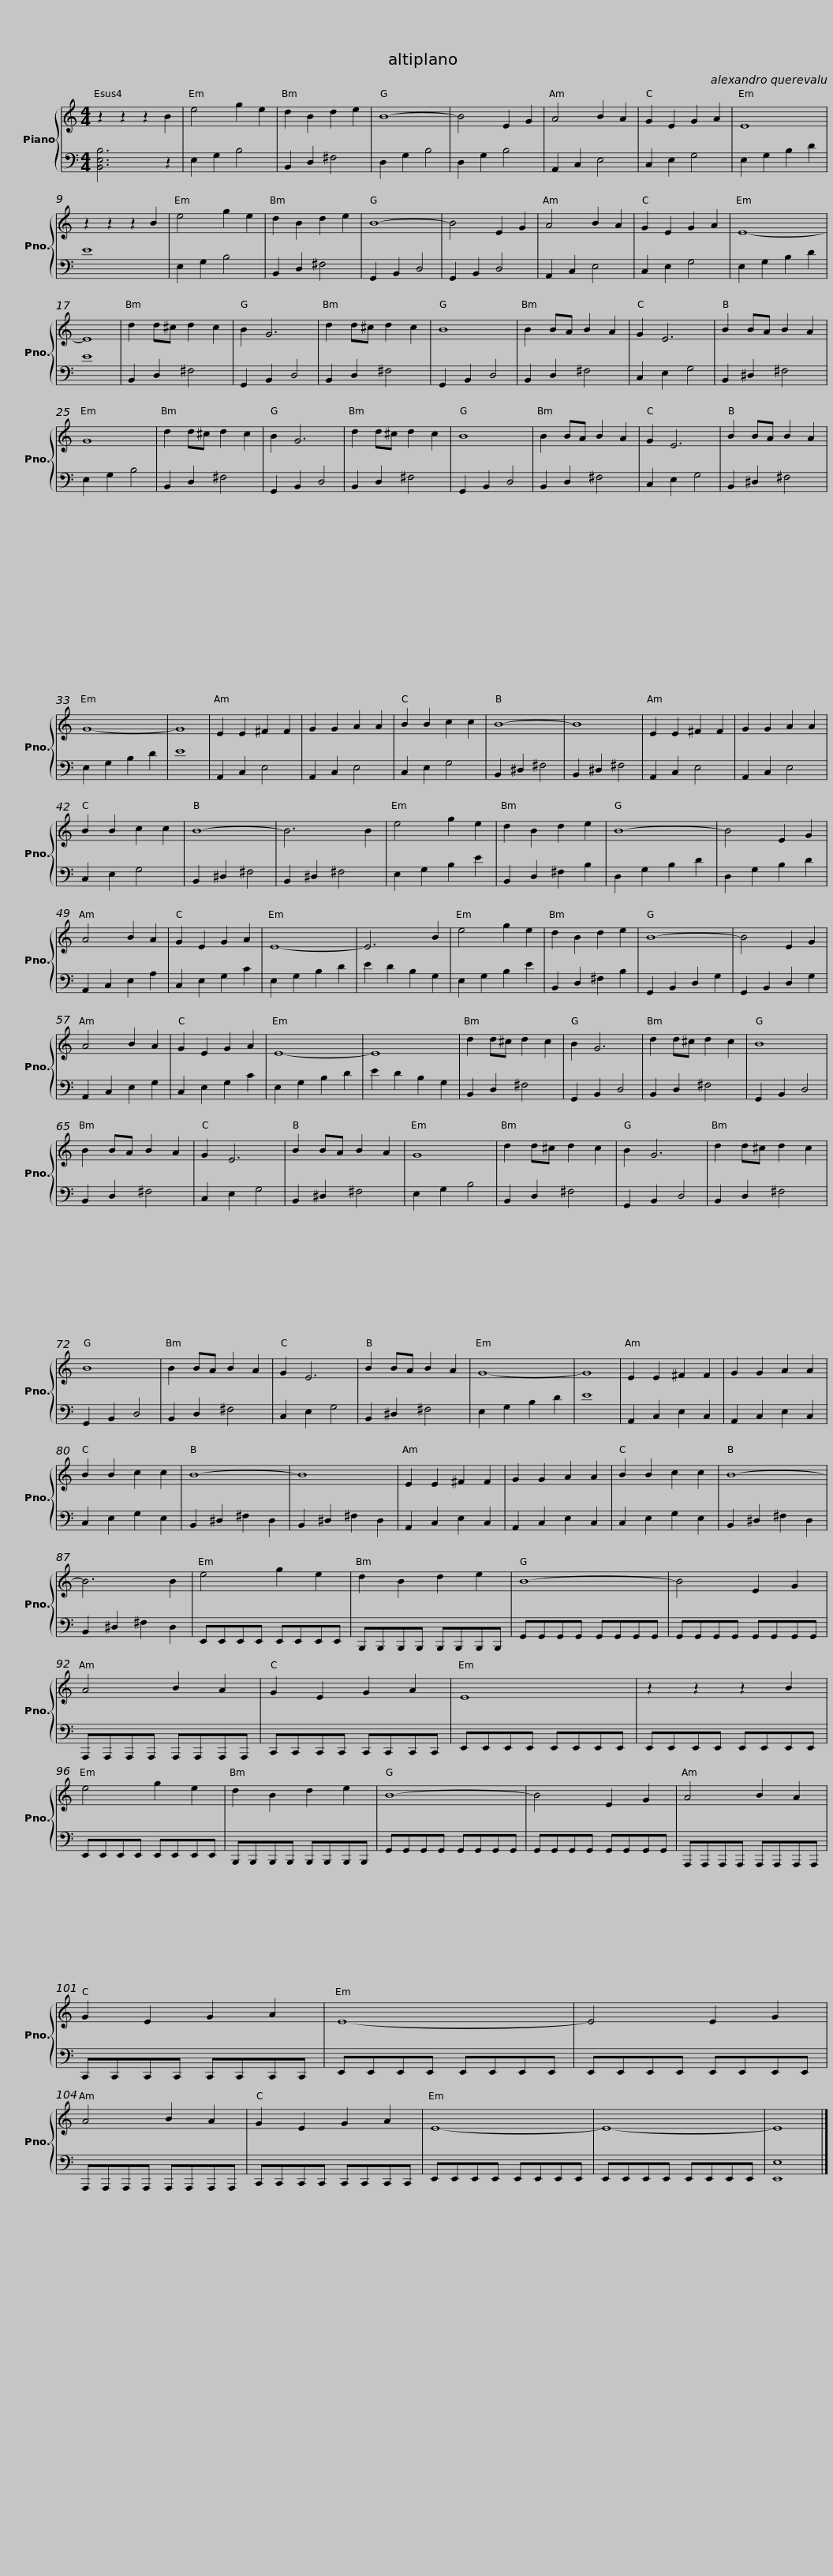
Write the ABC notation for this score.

X:1
%%score { 1 | 2 }
L:1/8
M:4/4
I:linebreak $
K:C
V:1 treble
V:2 bass
V:1
 z2 z2 z2 B2 | e4 g2 e2 | d2 B2 d2 e2 | B8- | B4 E2 G2 | %5
 A4 B2 A2 | G2 E2 G2 A2 | E8 | z2 z2 z2 B2 | e4 g2 e2 |$ %10
 d2 B2 d2 e2 | B8- | B4 E2 G2 | A4 B2 A2 | G2 E2 G2 A2 | %15
 E8- | E8 | d2 d^c d2 c2 | B2 G6 | d2 d^c d2 c2 |$ %20
 B8 | B2 BA B2 A2 | G2 E6 | B2 BA B2 A2 | G8 | %25
 d2 d^c d2 c2 | B2 G6 | d2 d^c d2 c2 | B8 |$ B2 BA B2 A2 | %30
 G2 E6 | B2 BA B2 A2 | G8- | G8 | E2 E2 ^F2 F2 | %35
 G2 G2 A2 A2 | B2 B2 c2 c2 | B8- |$ B8 | E2 E2 ^F2 F2 | %40
 G2 G2 A2 A2 | B2 B2 c2 c2 | B8- | B6 B2 | e4 g2 e2 | %45
 d2 B2 d2 e2 | B8- |$ B4 E2 G2 | A4 B2 A2 | G2 E2 G2 A2 | %50
 E8- | E6 B2 | e4 g2 e2 | d2 B2 d2 e2 | B8- | %55
 B4 E2 G2 | A4 B2 A2 |$ G2 E2 G2 A2 | E8- | E8 | %60
 d2 d^c d2 c2 | B2 G6 | d2 d^c d2 c2 | B8 | B2 BA B2 A2 | %65
 G2 E6 |$ B2 BA B2 A2 | G8 | d2 d^c d2 c2 | B2 G6 | %70
 d2 d^c d2 c2 | B8 | B2 BA B2 A2 | G2 E6 | B2 BA B2 A2 |$ %75
 G8- | G8 | E2 E2 ^F2 F2 | G2 G2 A2 A2 | B2 B2 c2 c2 | %80
 B8- | B8 | E2 E2 ^F2 F2 | G2 G2 A2 A2 |$ B2 B2 c2 c2 | %85
 B8- | B6 B2 | e4 g2 e2 | d2 B2 d2 e2 | B8- |$ %90
 B4 E2 G2 | A4 B2 A2 | G2 E2 G2 A2 | E8 |$ z2 z2 z2 B2 | %95
 e4 g2 e2 | d2 B2 d2 e2 | B8- |$ B4 E2 G2 | A4 B2 A2 | %100
 G2 E2 G2 A2 | E8- |$ E4 E2 G2 | A4 B2 A2 | G2 E2 G2 A2 | %105
 E8- |$ E8- | E8 |] %108
V:2
 [B,,E,B,]6 z2 | E,2 G,2 B,4 | B,,2 D,2 ^F,4 | D,2 G,2 B,4 | D,2 G,2 B,4 | %5
 A,,2 C,2 E,4 | C,2 E,2 G,4 | E,2 G,2 B,2 D2 | E8 | E,2 G,2 B,4 |$ %10
 B,,2 D,2 ^F,4 | G,,2 B,,2 D,4 | G,,2 B,,2 D,4 | A,,2 C,2 E,4 | C,2 E,2 G,4 | %15
 E,2 G,2 B,2 D2 | E8 | B,,2 D,2 ^F,4 | G,,2 B,,2 D,4 | B,,2 D,2 ^F,4 |$ %20
 G,,2 B,,2 D,4 | B,,2 D,2 ^F,4 | C,2 E,2 G,4 | B,,2 ^D,2 ^F,4 | E,2 G,2 B,4 | %25
 B,,2 D,2 ^F,4 | G,,2 B,,2 D,4 | B,,2 D,2 ^F,4 | G,,2 B,,2 D,4 |$ B,,2 D,2 ^F,4 | %30
 C,2 E,2 G,4 | B,,2 ^D,2 ^F,4 | E,2 G,2 B,2 D2 | E8 | A,,2 C,2 E,4 | %35
 A,,2 C,2 E,4 | C,2 E,2 G,4 | B,,2 ^D,2 ^F,4 |$ B,,2 ^D,2 ^F,4 | A,,2 C,2 E,4 | %40
 A,,2 C,2 E,4 | C,2 E,2 G,4 | B,,2 ^D,2 ^F,4 | B,,2 ^D,2 ^F,4 | E,2 G,2 B,2 E2 | %45
 B,,2 D,2 ^F,2 B,2 | D,2 G,2 B,2 D2 |$ D,2 G,2 B,2 D2 | A,,2 C,2 E,2 A,2 | C,2 E,2 G,2 C2 | %50
 E,2 G,2 B,2 D2 | E2 D2 B,2 G,2 | E,2 G,2 B,2 E2 | B,,2 D,2 ^F,2 B,2 | G,,2 B,,2 D,2 G,2 | %55
 G,,2 B,,2 D,2 G,2 | A,,2 C,2 E,2 G,2 |$ C,2 E,2 G,2 C2 | E,2 G,2 B,2 D2 | E2 D2 B,2 G,2 | %60
 B,,2 D,2 ^F,4 | G,,2 B,,2 D,4 | B,,2 D,2 ^F,4 | G,,2 B,,2 D,4 | B,,2 D,2 ^F,4 | %65
 C,2 E,2 G,4 |$ B,,2 ^D,2 ^F,4 | E,2 G,2 B,4 | B,,2 D,2 ^F,4 | G,,2 B,,2 D,4 | %70
 B,,2 D,2 ^F,4 | G,,2 B,,2 D,4 | B,,2 D,2 ^F,4 | C,2 E,2 G,4 | B,,2 ^D,2 ^F,4 |$ %75
 E,2 G,2 B,2 D2 | E8 | A,,2 C,2 E,2 C,2 | A,,2 C,2 E,2 C,2 | C,2 E,2 G,2 E,2 | %80
 B,,2 ^D,2 ^F,2 D,2 | B,,2 ^D,2 ^F,2 D,2 | A,,2 C,2 E,2 C,2 | A,,2 C,2 E,2 C,2 |$ C,2 E,2 G,2 E,2 | %85
 B,,2 ^D,2 ^F,2 D,2 | B,,2 ^D,2 ^F,2 D,2 | E,,E,,E,,E,, E,,E,,E,,E,, | B,,,B,,,B,,,B,,, B,,,B,,,B,,,B,,, | G,,G,,G,,G,, G,,G,,G,,G,, |$ %90
 G,,G,,G,,G,, G,,G,,G,,G,, | A,,,A,,,A,,,A,,, A,,,A,,,A,,,A,,, | C,,C,,C,,C,, C,,C,,C,,C,, | E,,E,,E,,E,, E,,E,,E,,E,, |$ E,,E,,E,,E,, E,,E,,E,,E,, | %95
 E,,E,,E,,E,, E,,E,,E,,E,, | B,,,B,,,B,,,B,,, B,,,B,,,B,,,B,,, | G,,G,,G,,G,, G,,G,,G,,G,, |$ G,,G,,G,,G,, G,,G,,G,,G,, | A,,,A,,,A,,,A,,, A,,,A,,,A,,,A,,, | %100
 C,,C,,C,,C,, C,,C,,C,,C,, | E,,E,,E,,E,, E,,E,,E,,E,, |$ E,,E,,E,,E,, E,,E,,E,,E,, | A,,,A,,,A,,,A,,, A,,,A,,,A,,,A,,, | C,,C,,C,,C,, C,,C,,C,,C,, | %105
 E,,E,,E,,E,, E,,E,,E,,E,, |$ E,,E,,E,,E,, E,,E,,E,,E,, | [E,,E,]8 |] %108
